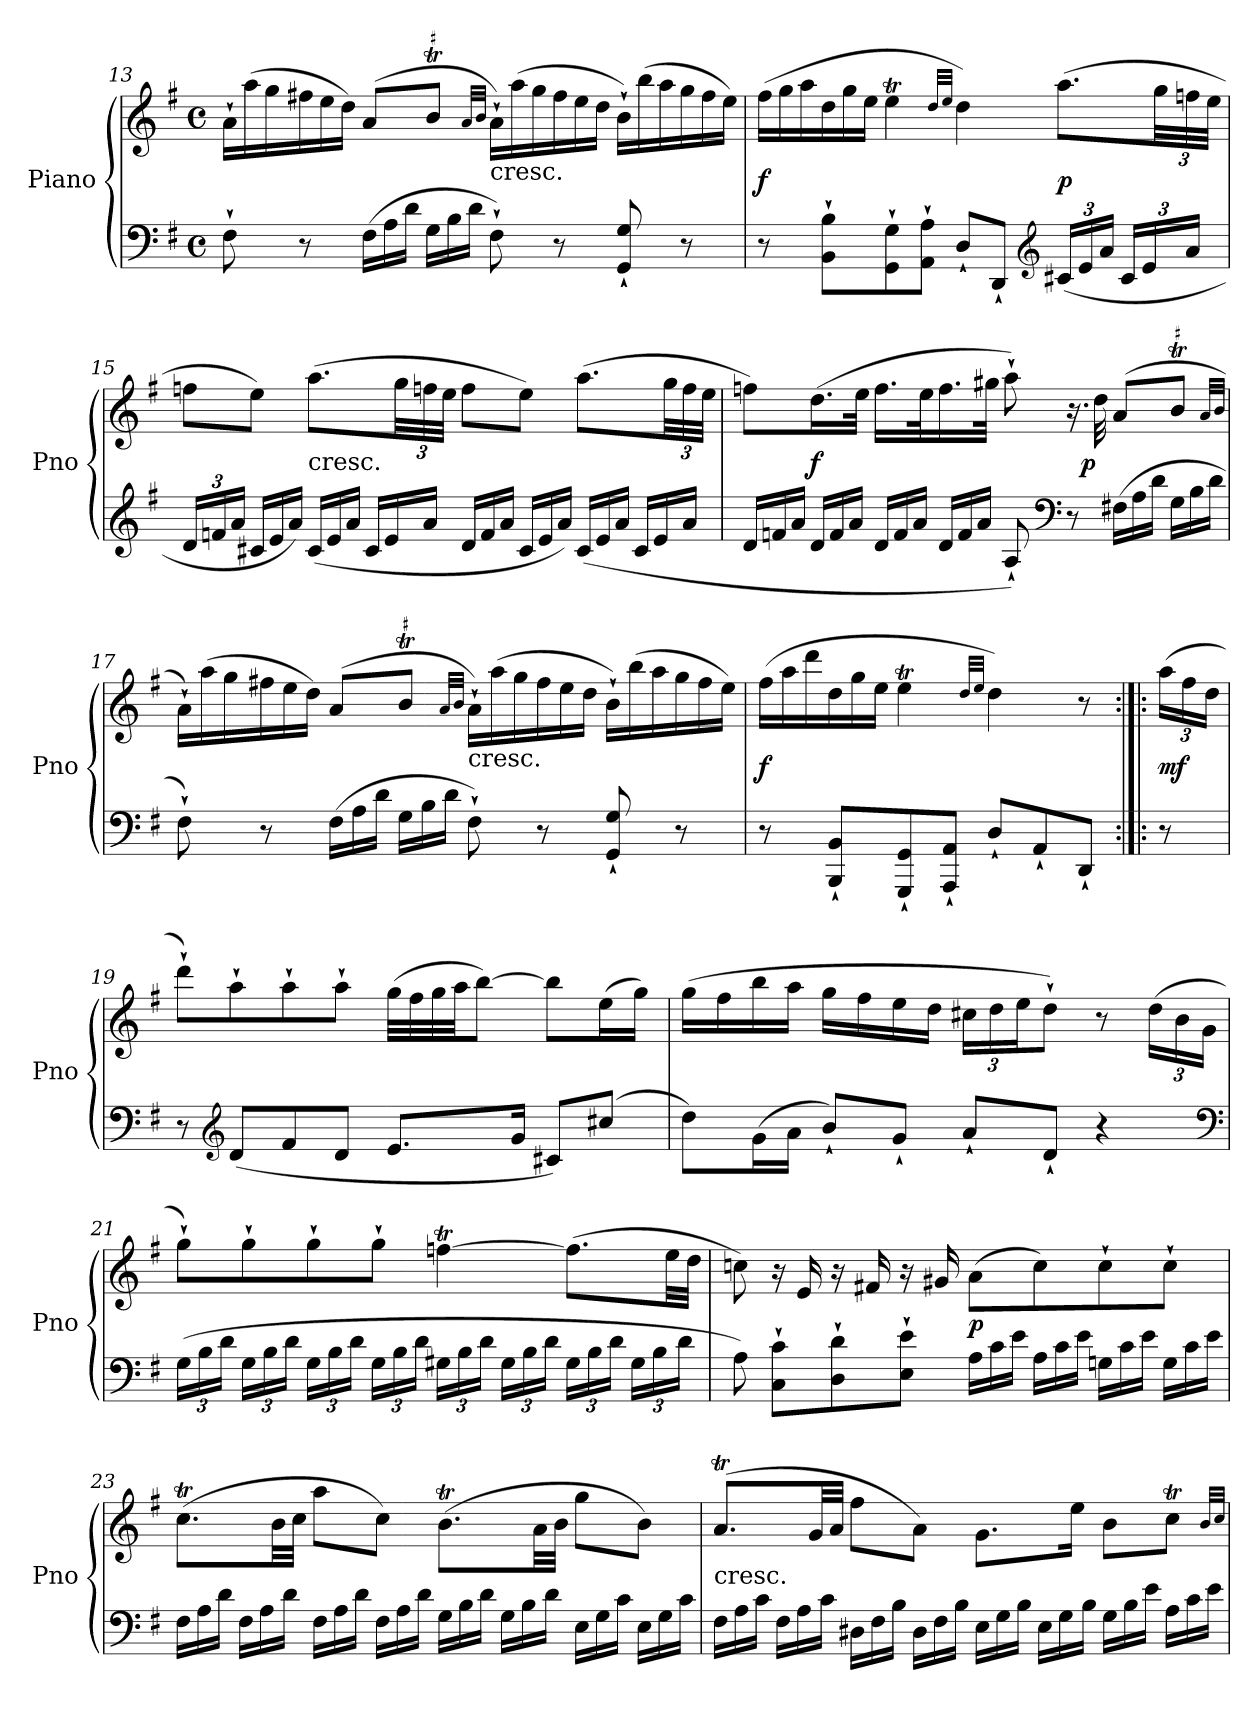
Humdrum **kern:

**kern	**kern	**dynam
*part1	*part1	*part1
*staff2	*staff1	*staff1/2
*I"Piano	*	*
*I'Pno	*	*
*clefF4	*clefG2	*
*k[f#]	*k[f#]	*
*G:	*G:	*
*M4/4	*M4/4	*
*met(c)	*met(c)	*
*	*Xtuplet	*
=13	=13	=13
8F#`	24a`LL	.
.	(24aa	.
.	24gg	.
8r	24ff#X	.
.	24ee	.
.	24ddJJ)	.
*Xtuplet	*	*
(24F#LL	(<8aL	.
24A	.	.
24dJJ	.	.
!	!LO:TR:acc=#	!
24GLL	8bTJ	.
24B	.	.
24dJJ	.	.
.	32qaLLL	.
.	32qbJJJ	.
!	!LO:TX:c:t=cresc.	!
8F#`)	24a`LL)	.
.	(24aa	.
.	24gg	.
8r	24ff#	.
.	24ee	.
.	24ddJJ	.
8GG` 8G`	24b`LL)	.
.	(24bb	.
.	24aa	.
8r	24gg	.
.	24ff#	.
.	24eeJJ)	.
!!LO:LB:g=z
=14	=14	=14
8r	(24ff#LL	f
.	24gg	.
.	24aa	.
8BB` 8B`L	24dd	.
.	24gg	.
.	24eeJJ	.
8GG` 8G`	4eeT	.
8AA` 8A`J	.	.
.	32qddLLL	.
.	32qeeJJJ	.
8D`L	4dd)	.
8DD`J	.	.
*clefG2	*	*
*tuplet	*	*
(24c#XLL	(8.aaL	p
24e	.	.
24aJJ	.	.
24c#LL	.	.
24e	.	.
*	*tuplet	*
.	48ggLL	.
24aJJ	48ffn	.
.	48eeJJJ	.
=15	=15	=15
24dLL	8ffnL	.
24fn	.	.
24aJJ	.	.
*Xtuplet	*	*
24c#XLL	8eeJ)	.
24e	.	.
24aJJ)	.	.
!	!LO:TX:c:t=cresc.	!
(24c#LL	(8.aaL	.
24e	.	.
24aJJ	.	.
24c#LL	.	.
24e	.	.
.	48ggLL	.
24aJJ	48ffn	.
.	48eeJJJ	.
24dLL	8ffL	.
24f	.	.
24aJJ	.	.
24c#LL	8eeJ)	.
24e	.	.
24aJJ)	.	.
(24c#LL	(8.aaL	.
24e	.	.
24aJJ	.	.
24c#LL	.	.
24e	.	.
.	48ggLL	.
24aJJ	48ff	.
.	48eeJJJ	.
!!LO:LB:g=z
=16	=16	=16
24dLL	8ffnL)	.
24fn	.	.
24aJJ	.	.
24dLL	(16.ddL	f
24f	.	.
24aJJ	.	.
.	32eeJJk	.
24dLL	16.ffLL	.
24f	.	.
24aJJ	.	.
.	32eeK	.
24dLL	16.ff	.
24f	.	.
24aJJ	.	.
.	32gg#XJJk	.
8A`)	8aa`)	.
*clefF4	*	*
8r	16.r	.
!	!	!LO:DY:rj
.	32dd	p
(24F#XLL	(<8aL	.
24A	.	.
24dJJ	.	.
!	!LO:TR:acc=#	!
24GLL	8bTJ	.
24B	.	.
24dJJ	.	.
.	32qaLLL	.
.	32qbJJJ	.
=17	=17	=17
*	*Xtuplet	*
8F#`)	24a`LL)	.
.	(24aa	.
.	24gg	.
8r	24ff#X	.
.	24ee	.
.	24ddJJ)	.
(24F#LL	(<8aL	.
24A	.	.
24dJJ	.	.
!	!LO:TR:acc=#	!
24GLL	8bTJ	.
24B	.	.
24dJJ	.	.
.	32qaLLL	.
.	32qbJJJ	.
!	!LO:TX:c:t=cresc.	!
8F#`)	24a`LL)	.
.	(24aa	.
.	24gg	.
8r	24ff#	.
.	24ee	.
.	24ddJJ	.
8GG` 8G`	24b`LL)	.
.	(24bb	.
.	24aa	.
8r	24gg	.
.	24ff#	.
.	24eeJJ)	.
=18	=18	=18
8r	(24ff#LL	f
.	24aa	.
.	24ddd	.
8BBB` 8BB`L	24dd	.
.	24gg	.
.	24eeJJ	.
8GGG` 8GG`	4eeT	.
8AAA` 8AA`J	.	.
.	32qddLLL	.
.	32qeeJJJ	.
8D`L	4dd)	.
8AA`	.	.
8DD`J	8r	.
!!LO:LB:g=z
=:|!|:	=:|!|:	=:|!|:
*	*tuplet	*
8r	(24aaLL	mf
.	24ff#	.
.	24ddJJ	.
=19	=19	=19
8r	8ddd`L)	.
*clefG2	*	*
(8dL	8aa`	.
8f#	8aa`	.
8dJ	8aa`J	.
8.eL	(32ggLLL	.
.	32ff#	.
.	32gg	.
.	32aaJJ	.
.	[8bbJ)	.
16gJk	.	.
8c#XL)	8bbL]	.
(8cc#XJ	(16eeL	.
.	16ggJJ)	.
=20	=20	=20
8ddL)	(16ggLL	.
.	16ff#	.
(16gL	16bb	.
16aJJ	16aaJJ	.
8b`L)	16ggLL	.
.	16ff#	.
8g`J	16ee	.
.	16ddJJ	.
8a`L	24cc#XLL	.
.	24dd	.
.	24eeJ	.
8d`J	8dd`J)	.
4r	8r	.
.	(24ddLL	.
.	24b	.
.	24gJJ	.
*clefF4	*	*
!!LO:LB:g=z
=21	=21	=21
*tuplet	*	*
(24GLL	8gg`L)	.
24B	.	.
24dJJ	.	.
24GLL	8gg`	.
24B	.	.
24dJJ	.	.
24GLL	8gg`	.
24B	.	.
24dJJ	.	.
24GLL	8gg`J	.
24B	.	.
24dJJ	.	.
24G#XLL	[4ffnT	.
24B	.	.
24dJJ	.	.
24G#LL	.	.
24B	.	.
24dJJ	.	.
24G#LL	(8.ffL]	.
24B	.	.
24dJJ	.	.
24G#LL	.	.
24B	.	.
.	32eeLL	.
24dJJ	.	.
.	32ddJJJ	.
=22	=22	=22
8A)	8ccn)	.
8C` 8c`L	16r	.
.	16e	.
8D` 8d`	16r	.
.	16f#X	.
8E` 8e`J	16r	.
.	16g#X	.
*Xtuplet	*	*
24ALL	(8aL	p
24c	.	.
24eJJ	.	.
24ALL	8cc)	.
24c	.	.
24eJJ	.	.
24GnLL	8cc`	.
24c	.	.
24eJJ	.	.
24GLL	8cc`J	.
24c	.	.
24eJJ	.	.
!!LO:LB:g=z
=23	=23	=23
24F#LL	(8.ccTL	.
24A	.	.
24dJJ	.	.
24F#LL	.	.
24A	.	.
.	32bLL	.
24dJJ	.	.
.	32ccJJJ	.
24F#LL	8aaL	.
24A	.	.
24dJJ	.	.
24F#LL	8ccJ)	.
24A	.	.
24dJJ	.	.
24GLL	(8.bt\L	.
24B	.	.
24dJJ	.	.
24GLL	.	.
24B	.	.
.	32a\LL	.
24dJJ	.	.
.	32b\JJJ	.
24ELL	8ggL	.
24G	.	.
24cJJ	.	.
24ELL	8bJ)	.
24G	.	.
24cJJ	.	.
=24	=24	=24
!	!LO:TX:c:t=cresc.	!
24F#LL	(8.aTL	.
24A	.	.
24cJJ	.	.
24F#LL	.	.
24A	.	.
.	32gLL	.
24cJJ	.	.
.	32aJJJ	.
24D#XLL	8ff#L	.
24F#	.	.
24BJJ	.	.
24D#LL	8aJ)	.
24F#	.	.
24BJJ	.	.
24ELL	8.gL	.
24G	.	.
24BJJ	.	.
24ELL	.	.
24G	.	.
.	16eeJk	.
24BJJ	.	.
24GLL	8bL	.
24B	.	.
24eJJ	.	.
24ALL	8ccTJ	.
24c	.	.
24eJJ	.	.
.	32qbLLL	.
.	32qccJJJ	.
=	=	=
*-	*-	*-
